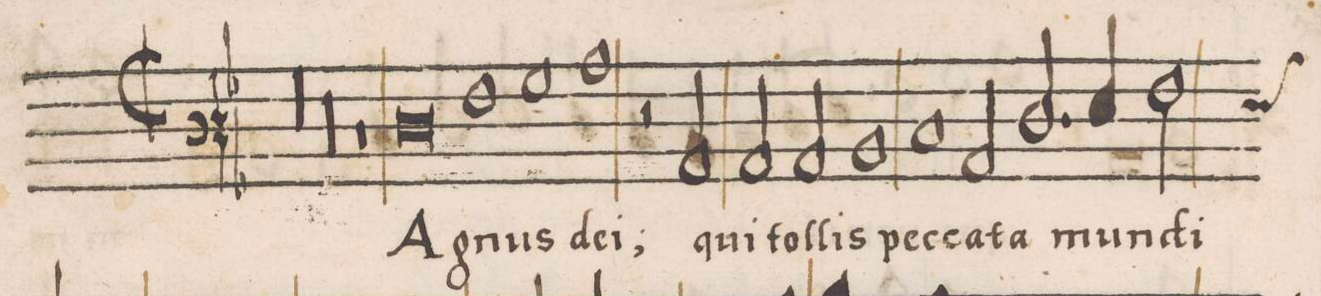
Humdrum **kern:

**kern	**text
*I"BASSVS	*
*clefF3	*
*k[b-]	*
*met(C|)	*
*M2/1	*
00r	.
=2-	=2-
=3-	=3-
00r	.
=4-	=4-
=5-	=5-
1r	.
0F	A-
=6-	=6-
1A	-gnus
=7-	=7-
1B-	de-
1c	-i;
=8-	=8-
2r	.
2C/	qui
2C/	tol-
2C/	-lis
=9-	=9-
1D	pec-
1E	-ca-
=10-	=10-
2C/	-ta
2.F/	mun-
4G/	.
*2\right	*
*custos:G	*
2A\	-di
=11-	=11-
*-	*-
